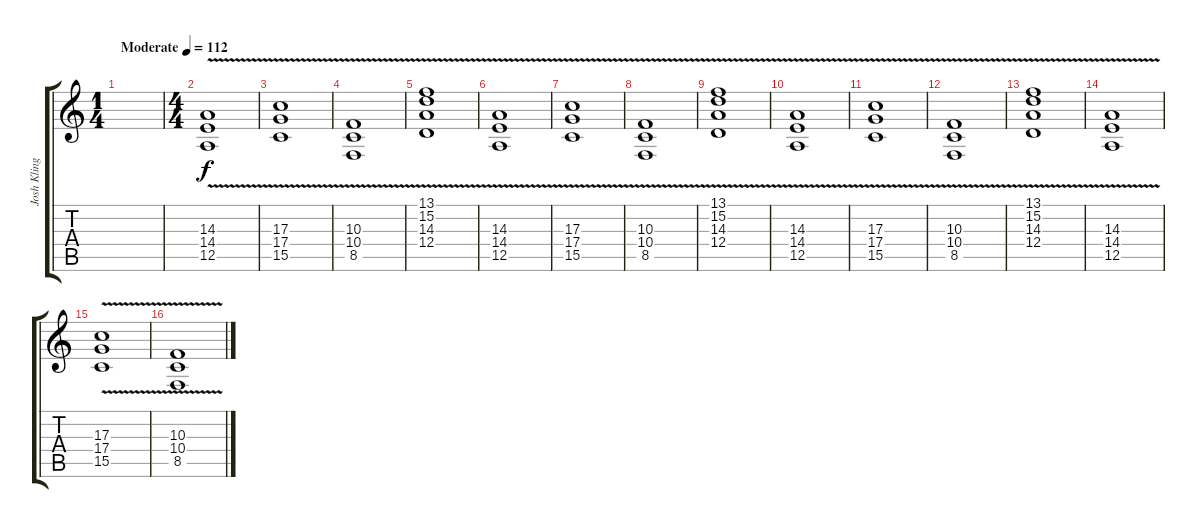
\track ("Josh Klinghoffer " "Josh Kling") {instrument stringensemble2}
\staff {score tabs}
\tuning (E4 B3 G3 D3 A2 E2) {hide}
\ts (1 4)
\tempo (112 "Moderate")
\clef g2
\ks c
|
\ts (4 4)
(14.3{v} 14.4 12.5).1{volume 5 instrument choiraahs} |
(17.3{v} 17.4 15.5).1 |
(10.3{v} 10.4 8.5).1 |
(13.1 15.2 14.3{v} 12.4).1 |
(14.3{v} 14.4 12.5).1{volume 5 instrument choiraahs} |
(17.3{v} 17.4 15.5).1 |
(10.3{v} 10.4 8.5).1 |
(13.1 15.2 14.3{v} 12.4).1 |
(14.3{v} 14.4 12.5).1{volume 5 instrument choiraahs} |
(17.3{v} 17.4 15.5).1 |
(10.3{v} 10.4 8.5).1 |
(13.1 15.2 14.3{v} 12.4).1 |
(14.3{v} 14.4 12.5).1{volume 5 instrument choiraahs} |
(17.3{v} 17.4 15.5).1 |
(10.3{v} 10.4 8.5).1
